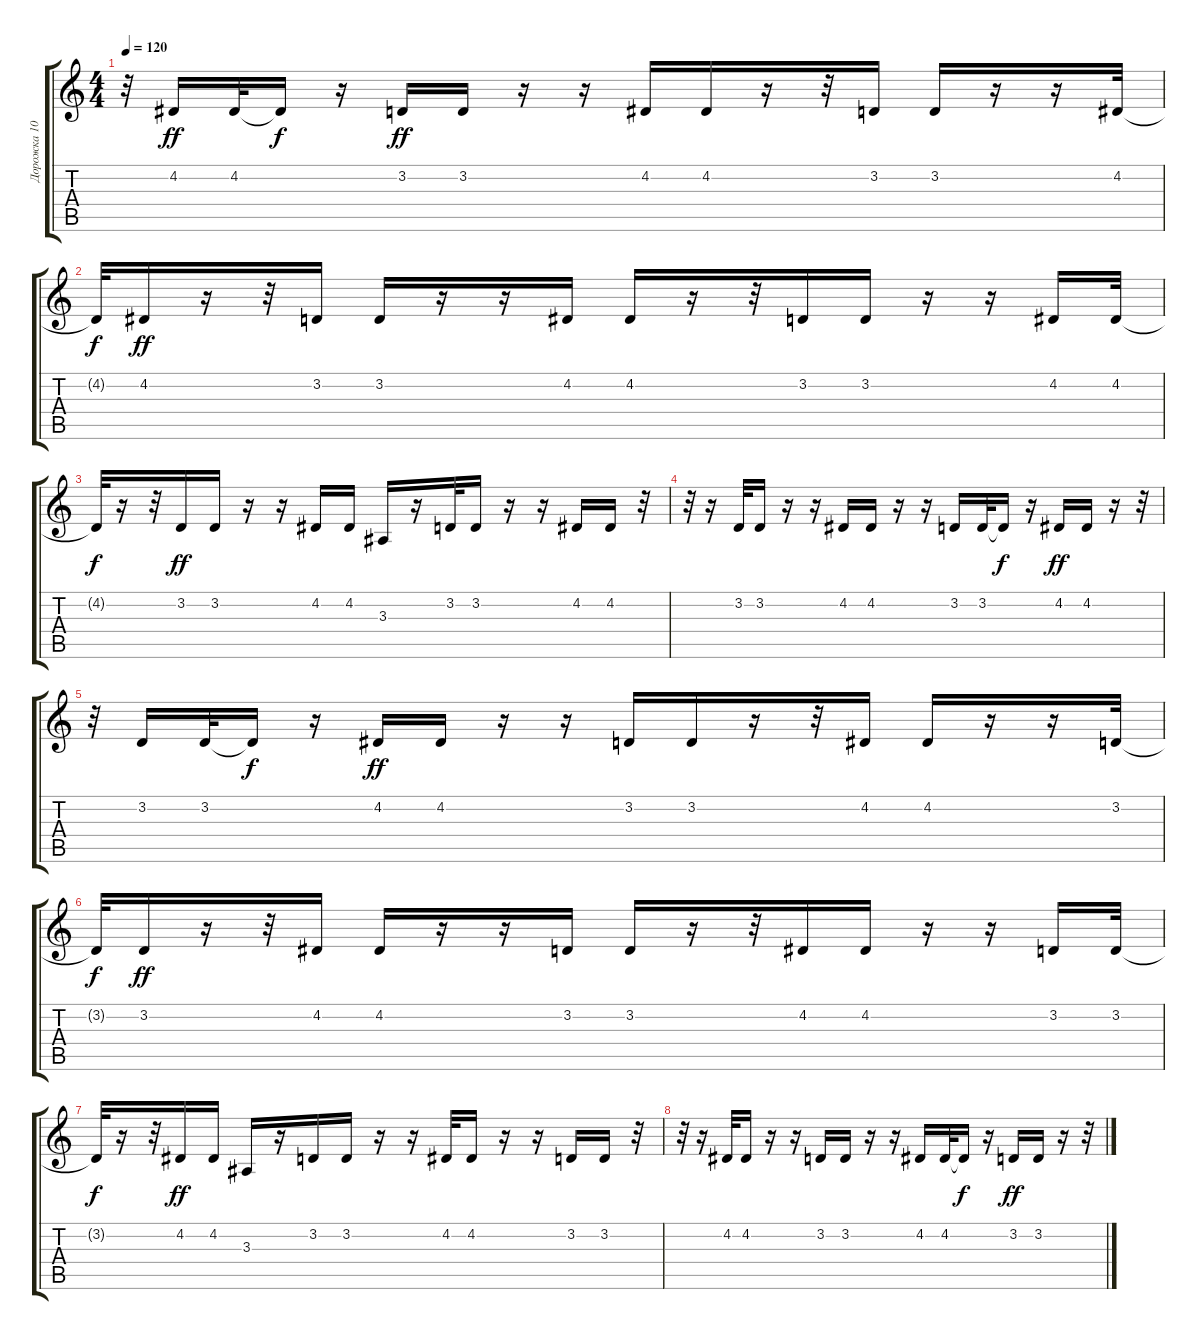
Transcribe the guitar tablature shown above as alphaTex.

\track ("Дорожка 10" "Дорожка 10") {instrument acousticgrandpiano}
\staff {score tabs}
\tuning (E4 B3 G3 D3 A2 E2) {hide}
\ts (4 4)
\tempo 120
\clef g2
\ks c
r.32{dy f} 4.2.16{dy ff} 4.2.32 4.2{t}.16{dy f} r.16 3.2.16{dy ff} 3.2.16 r.16 r.16 4.2.16 4.2.16 r.16 r.32 3.2.16 3.2.16 r.16 r.16 4.2.32 |
4.2{t}.32{dy f} 4.2.16{dy ff} r.16 r.32 3.2.16 3.2.16 r.16 r.16 4.2.16 4.2.16 r.16 r.32 3.2.16 3.2.16 r.16 r.16 4.2.16 4.2.32 |
4.2{t}.32{dy f} r.16 r.32 3.2.16{dy ff} 3.2.16 r.16 r.16 4.2.16 4.2.16 3.3.16 r.16 3.2.32 3.2.16 r.16 r.16 4.2.16 4.2.16 r.32 |
r.32 r.16 3.2.32 3.2.16 r.16 r.16 4.2.16 4.2.16 r.16 r.16 3.2.16 3.2.32 3.2{t}.16{dy f} r.16 4.2.16{dy ff} 4.2.16 r.16 r.32 |
r.32 3.2.16 3.2.32 3.2{t}.16{dy f} r.16 4.2.16{dy ff} 4.2.16 r.16 r.16 3.2.16 3.2.16 r.16 r.32 4.2.16 4.2.16 r.16 r.16 3.2.32 |
3.2{t}.32{dy f} 3.2.16{dy ff} r.16 r.32 4.2.16 4.2.16 r.16 r.16 3.2.16 3.2.16 r.16 r.32 4.2.16 4.2.16 r.16 r.16 3.2.16 3.2.32 |
3.2{t}.32{dy f} r.16 r.32 4.2.16{dy ff} 4.2.16 3.3.16 r.16 3.2.16 3.2.16 r.16 r.16 4.2.32 4.2.16 r.16 r.16 3.2.16 3.2.16 r.32 |
r.32 r.16 4.2.32 4.2.16 r.16 r.16 3.2.16 3.2.16 r.16 r.16 4.2.16 4.2.32 4.2{t}.16{dy f} r.16 3.2.16{dy ff} 3.2.16 r.16 r.32
